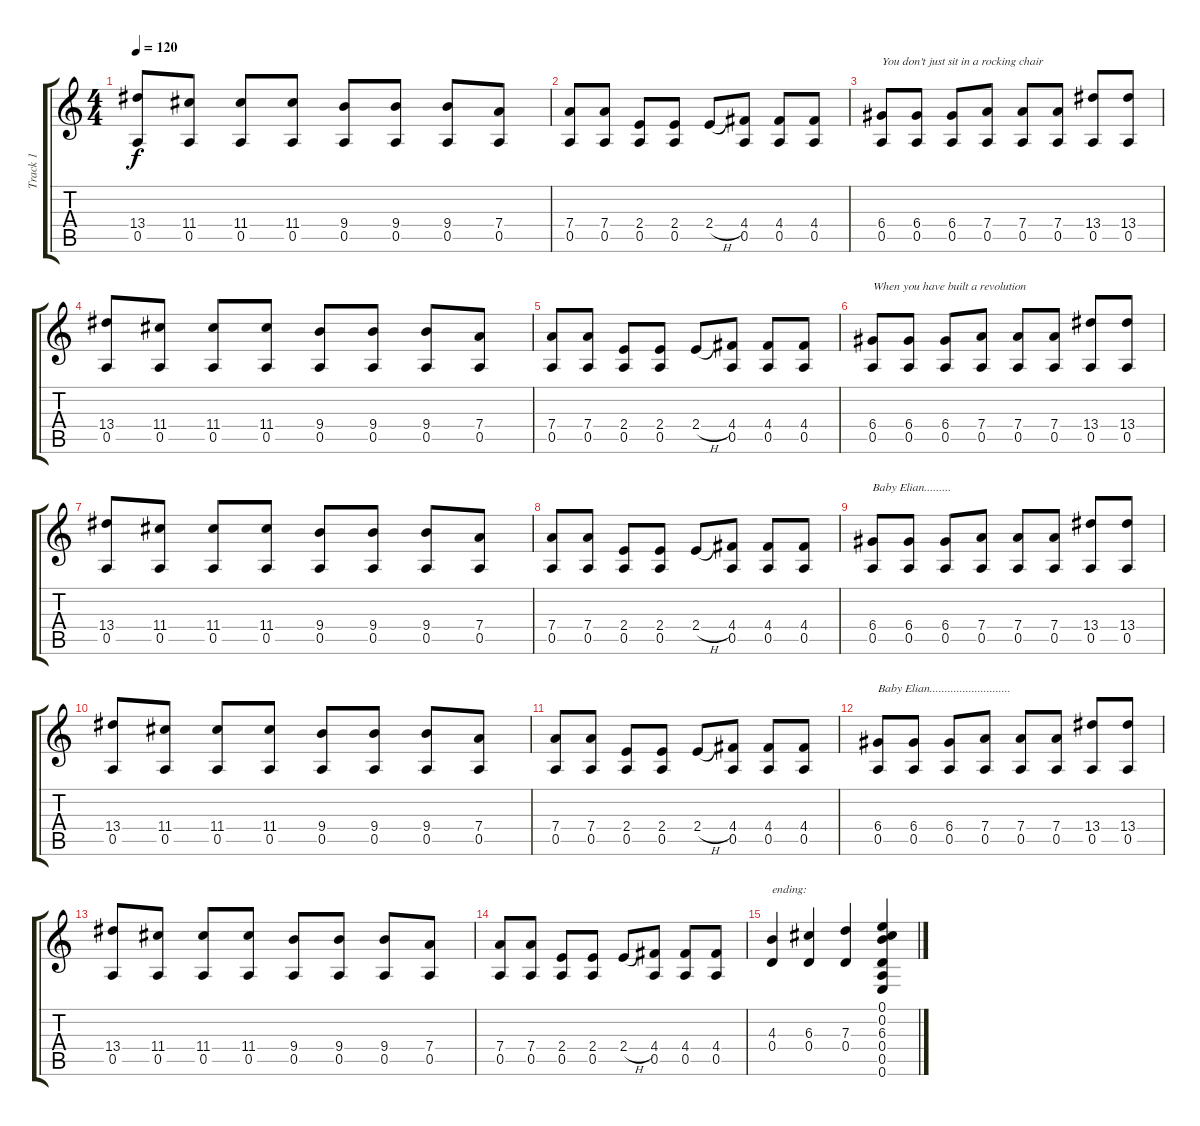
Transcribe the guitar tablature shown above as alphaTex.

\track ("Track 1" "Track 1") {instrument acousticguitarsteel}
\staff {score tabs}
\tuning (E4 B3 G3 D3 A2 E2) {hide}
\ts (4 4)
\tempo 120
\clef g2
\ks c
(13.4 0.5).8{dy f} (11.4 0.5).8 (11.4 0.5).8 (11.4 0.5).8 (9.4 0.5).8 (9.4 0.5).8 (9.4 0.5).8 (7.4 0.5).8 |
(7.4 0.5).8 (7.4 0.5).8 (2.4 0.5).8 (2.4 0.5).8 2.4{h}.8 (4.4 0.5).8 (4.4 0.5).8 (4.4 0.5).8 |
(6.4 0.5).8{txt "You don't just sit in a rocking chair"} (6.4 0.5).8 (6.4 0.5).8 (7.4 0.5).8 (7.4 0.5).8 (7.4 0.5).8 (13.4 0.5).8 (13.4 0.5).8 |
(13.4 0.5).8 (11.4 0.5).8 (11.4 0.5).8 (11.4 0.5).8 (9.4 0.5).8 (9.4 0.5).8 (9.4 0.5).8 (7.4 0.5).8 |
(7.4 0.5).8 (7.4 0.5).8 (2.4 0.5).8 (2.4 0.5).8 2.4{h}.8 (4.4 0.5).8 (4.4 0.5).8 (4.4 0.5).8 |
(6.4 0.5).8{txt "When you have built a revolution"} (6.4 0.5).8 (6.4 0.5).8 (7.4 0.5).8 (7.4 0.5).8 (7.4 0.5).8 (13.4 0.5).8 (13.4 0.5).8 |
(13.4 0.5).8 (11.4 0.5).8 (11.4 0.5).8 (11.4 0.5).8 (9.4 0.5).8 (9.4 0.5).8 (9.4 0.5).8 (7.4 0.5).8 |
(7.4 0.5).8 (7.4 0.5).8 (2.4 0.5).8 (2.4 0.5).8 2.4{h}.8 (4.4 0.5).8 (4.4 0.5).8 (4.4 0.5).8 |
(6.4 0.5).8{txt "Baby Elian........."} (6.4 0.5).8 (6.4 0.5).8 (7.4 0.5).8 (7.4 0.5).8 (7.4 0.5).8 (13.4 0.5).8 (13.4 0.5).8 |
(13.4 0.5).8 (11.4 0.5).8 (11.4 0.5).8 (11.4 0.5).8 (9.4 0.5).8 (9.4 0.5).8 (9.4 0.5).8 (7.4 0.5).8 |
(7.4 0.5).8 (7.4 0.5).8 (2.4 0.5).8 (2.4 0.5).8 2.4{h}.8 (4.4 0.5).8 (4.4 0.5).8 (4.4 0.5).8 |
(6.4 0.5).8{txt "Baby Elian..........................."} (6.4 0.5).8 (6.4 0.5).8 (7.4 0.5).8 (7.4 0.5).8 (7.4 0.5).8 (13.4 0.5).8 (13.4 0.5).8 |
(13.4 0.5).8 (11.4 0.5).8 (11.4 0.5).8 (11.4 0.5).8 (9.4 0.5).8 (9.4 0.5).8 (9.4 0.5).8 (7.4 0.5).8 |
(7.4 0.5).8 (7.4 0.5).8 (2.4 0.5).8 (2.4 0.5).8 2.4{h}.8 (4.4 0.5).8 (4.4 0.5).8 (4.4 0.5).8 |
(4.3 0.4).4{txt "ending:"} (6.3 0.4).4 (7.3 0.4).4 (0.1 0.2 6.3 0.4 0.5 0.6).4
